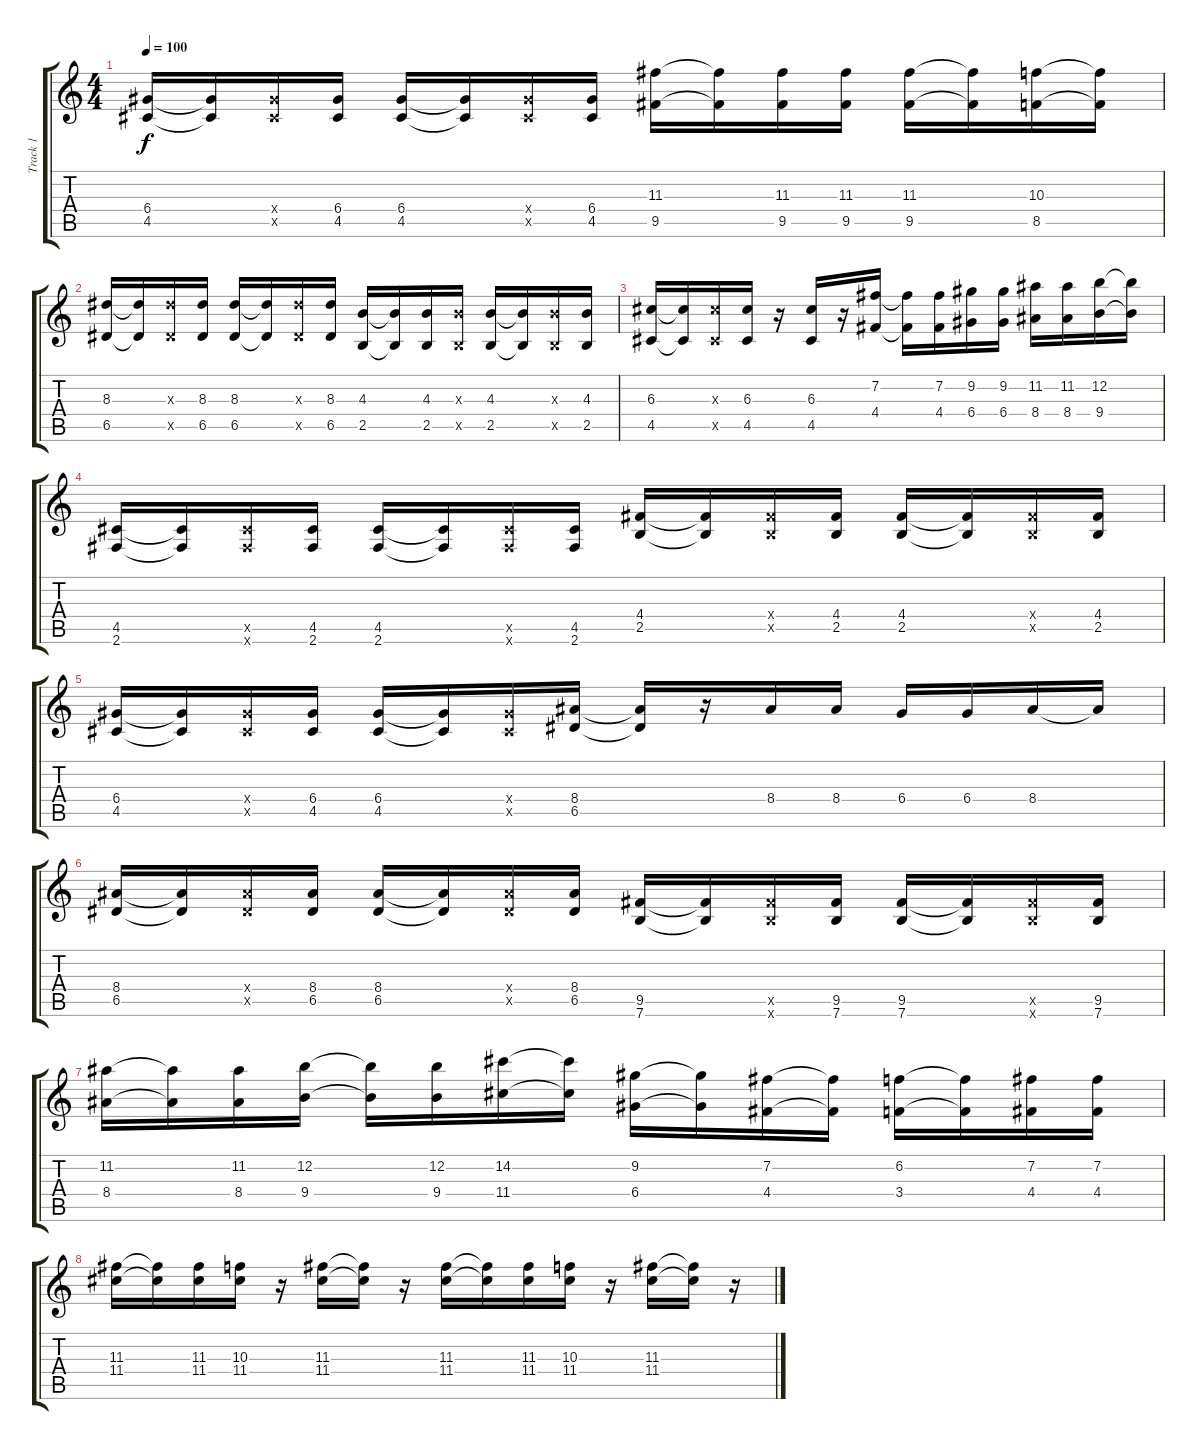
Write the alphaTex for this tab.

\track ("Track 1" "Track 1") {instrument acousticguitarsteel}
\staff {score tabs}
\tuning (E4 B3 G3 D3 A2 E2) {hide}
\ts (4 4)
\tempo 100
\clef g2
\ks c
(6.4 4.5).16{dy f} (6.4{t} 4.5{t}).16 (6.4{x} 4.5{x}).16 (6.4 4.5).16 (6.4 4.5).16 (6.4{t} 4.5{t}).16 (6.4{x} 4.5{x}).16 (6.4 4.5).16 (11.3 9.5).16 (11.3{t} 9.5{t}).16 (11.3 9.5).16 (11.3 9.5).16 (11.3 9.5).16 (11.3{t} 9.5{t}).16 (10.3 8.5).16 (10.3{t} 8.5{t}).16 |
(8.3 6.5).16 (8.3{t} 6.5{t}).16 (8.3{x} 6.5{x}).16 (8.3 6.5).16 (8.3 6.5).16 (8.3{t} 6.5{t}).16 (8.3{x} 6.5{x}).16 (8.3 6.5).16 (4.3 2.5).16 (4.3{t} 2.5{t}).16 (4.3 2.5).16 (4.3{x} 2.5{x}).16 (4.3 2.5).16 (4.3{t} 2.5{t}).16 (4.3{x} 2.5{x}).16 (4.3 2.5).16 |
(6.3 4.5).16 (6.3{t} 4.5{t}).16 (6.3{x} 4.5{x}).16 (6.3 4.5).16 r.16 (6.3 4.5).16 r.16 (7.2 4.4).16 (7.2{t} 4.4{t}).16 (7.2 4.4).16 (9.2 6.4).16 (9.2 6.4).16 (11.2 8.4).16 (11.2 8.4).16 (12.2 9.4).16 (12.2{t} 9.4{t}).16 |
(4.5 2.6).16 (4.5{t} 2.6{t}).16 (4.5{x} 2.6{x}).16 (4.5 2.6).16 (4.5 2.6).16 (4.5{t} 2.6{t}).16 (4.5{x} 2.6{x}).16 (4.5 2.6).16 (4.4 2.5).16 (4.4{t} 2.5{t}).16 (4.4{x} 2.5{x}).16 (4.4 2.5).16 (4.4 2.5).16 (4.4{t} 2.5{t}).16 (4.4{x} 2.5{x}).16 (4.4 2.5).16 |
(6.4 4.5).16 (6.4{t} 4.5{t}).16 (6.4{x} 4.5{x}).16 (6.4 4.5).16 (6.4 4.5).16 (6.4{t} 4.5{t}).16 (6.4{x} 4.5{x}).16 (8.4 6.5).16 (8.4{t} 6.5{t}).16 r.16 8.4.16 8.4.16 6.4.16 6.4.16 8.4.16 8.4{t}.16 |
(8.4 6.5).16 (8.4{t} 6.5{t}).16 (8.4{x} 6.5{x}).16 (8.4 6.5).16 (8.4 6.5).16 (8.4{t} 6.5{t}).16 (8.4{x} 6.5{x}).16 (8.4 6.5).16 (9.5 7.6).16 (9.5{t} 7.6{t}).16 (9.5{x} 7.6{x}).16 (9.5 7.6).16 (9.5 7.6).16 (9.5{t} 7.6{t}).16 (9.5{x} 7.6{x}).16 (9.5 7.6).16 |
(11.2 8.4).16 (11.2{t} 8.4{t}).16 (11.2 8.4).16 (12.2 9.4).16 (12.2{t} 9.4{t}).16 (12.2 9.4).16 (14.2 11.4).16 (14.2{t} 11.4{t}).16 (9.2 6.4).16 (9.2{t} 6.4{t}).16 (7.2 4.4).16 (7.2{t} 4.4{t}).16 (6.2 3.4).16 (6.2{t} 3.4{t}).16 (7.2 4.4).16 (7.2 4.4).16 |
(11.3 11.4).16 (11.3{t} 11.4{t}).16 (11.3 11.4).16 (10.3 11.4).16 r.16 (11.3 11.4).16 (11.3{t} 11.4{t}).16 r.16 (11.3 11.4).16 (11.3{t} 11.4{t}).16 (11.3 11.4).16 (10.3 11.4).16 r.16 (11.3 11.4).16 (11.3{t} 11.4{t}).16 r.16
